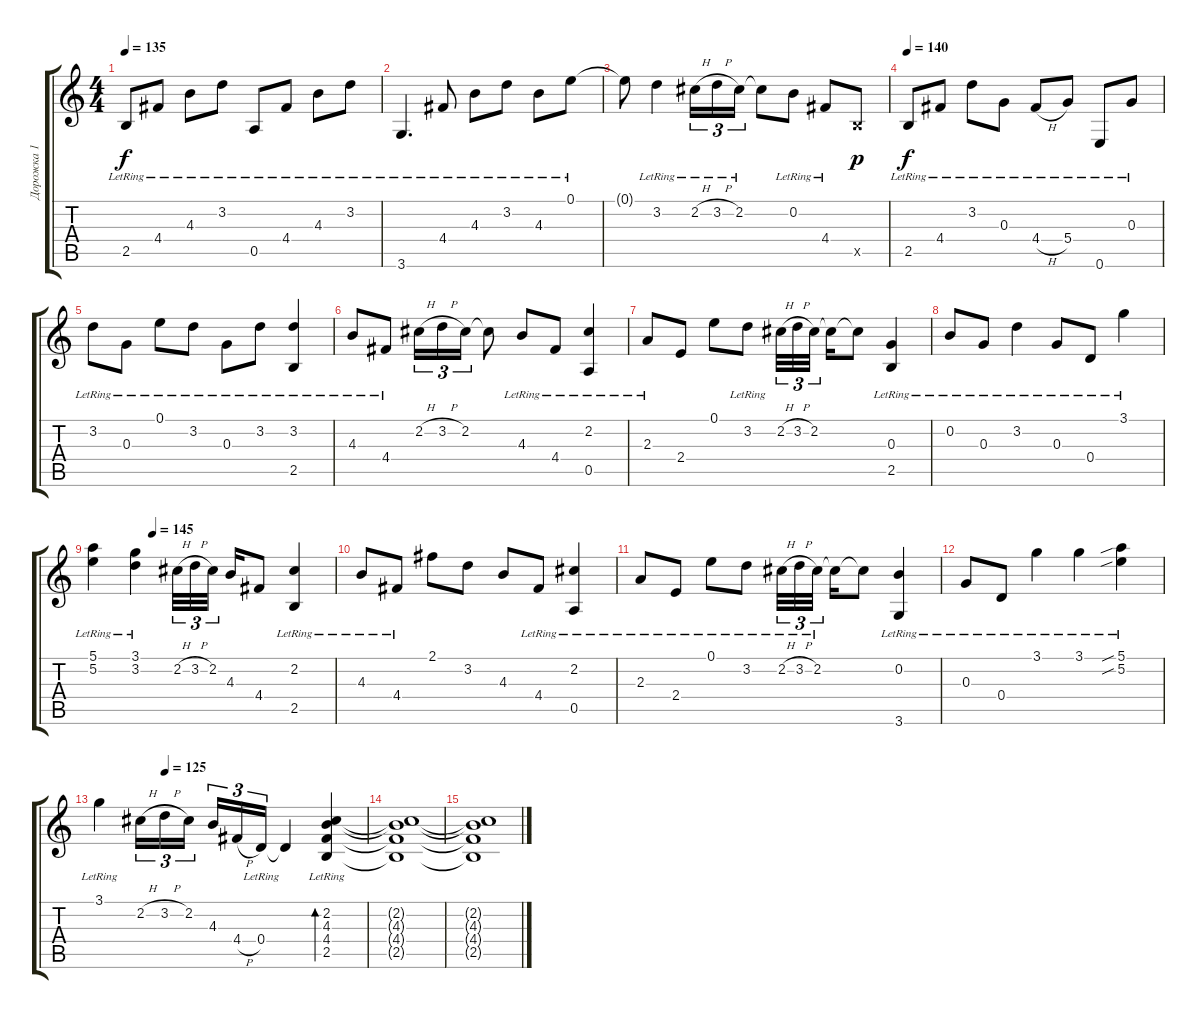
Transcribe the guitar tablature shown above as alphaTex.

\track ("Дорожка 1" "Дорожка 1") {instrument acousticguitarsteel}
\staff {score tabs}
\tuning (E4 B3 G3 D3 A2 E2) {hide}
\ts (4 4)
\tempo 135
\clef g2
\ks c
2.5{lr}.8{dy f} 4.4{lr}.8 4.3{lr}.8 3.2{lr}.8 0.5{lr}.8 4.4{lr}.8 4.3{lr}.8 3.2{lr}.8 |
3.6{lr}.4{d} 4.4{lr}.8 4.3{lr}.8 3.2{lr}.8 4.3{lr}.8 0.1{lr}.8 |
0.1{t}.8 3.2{lr}.4 2.2{h lr}.16{tu (3 2)} 3.2{h lr}.16{tu (3 2)} 2.2{lr}.16{tu (3 2)} 2.2{t}.8 0.2{lr}.8 4.4{lr}.8 2.5{x}.8{dy p} |
\tempo 140
2.5{lr}.8{dy f} 4.4{lr}.8 3.2{lr}.8 0.3{lr}.8 4.4{h lr}.8 5.4{lr}.8 0.6{lr}.8 0.3{lr}.8 |
3.2{lr}.8 0.3{lr}.8 0.1{lr}.8 3.2{lr}.8 0.3{lr}.8 3.2{lr}.8 (3.2{lr} 2.5{lr}).4 |
4.3{lr}.8 4.4{lr}.8 2.2{h}.16{tu (3 2)} 3.2{h}.16{tu (3 2)} 2.2.16{tu (3 2)} 2.2{t}.8 4.3{lr}.8 4.4{lr}.8 (2.2{lr} 0.5{lr}).4 |
2.3{lr}.8 2.4.8 0.1.8 3.2{lr}.8 2.2{h}.32{tu (3 2)} 3.2{h}.32{tu (3 2)} 2.2.32{tu (3 2) beam splitsecondary} 2.2{t}.16 2.2{t}.8 (0.3{lr} 2.5{lr}).4 |
0.2{lr}.8 0.3{lr}.8 3.2{lr}.4 0.3{lr}.8 0.4{lr}.8 3.1{lr}.4 |
\tempo (145 0.25)
(5.1{lr} 5.2{lr}).4 (3.1{lr} 3.2{lr}).4 2.2{h}.32{tu (3 2)} 3.2{h}.32{tu (3 2)} 2.2.32{tu (3 2) beam splitsecondary} 4.3.16 4.4.8 (2.2{lr} 2.5{lr}).4 |
4.3{lr}.8 4.4{lr}.8 2.1.8 3.2.8 4.3.8 4.4{lr}.8 (2.2{lr} 0.5{lr}).4 |
2.3{lr}.8 2.4{lr}.8 0.1{lr}.8 3.2{lr}.8 2.2{h lr}.32{tu (3 2)} 3.2{h lr}.32{tu (3 2)} 2.2{lr}.32{tu (3 2) beam splitsecondary} 2.2{t}.16 2.2{t}.8 (0.2{lr} 3.6{lr}).4 |
0.3{lr}.8 0.4{lr}.8 3.1{lr}.4 3.1{lr}.4 (5.1{sib lr} 5.2{sib lr}).4 |
\tempo (125 0.25)
3.1{lr}.4 2.2{h}.16{tu (3 2)} 3.2{h}.16{tu (3 2)} 2.2.16{tu (3 2) beam splitsecondary} 4.3.16{tu (3 2)} 4.4{h}.16{tu (3 2)} 0.4{lr}.16{tu (3 2)} 0.4{t}.4 (2.2{lr} 4.3{lr} 4.4{lr} 2.5{lr}).4{bd 480} |
(2.2{t} 4.3{t} 4.4{t} 2.5{t}).1 |
(2.2{t} 4.3{t} 4.4{t} 2.5{t}).1
